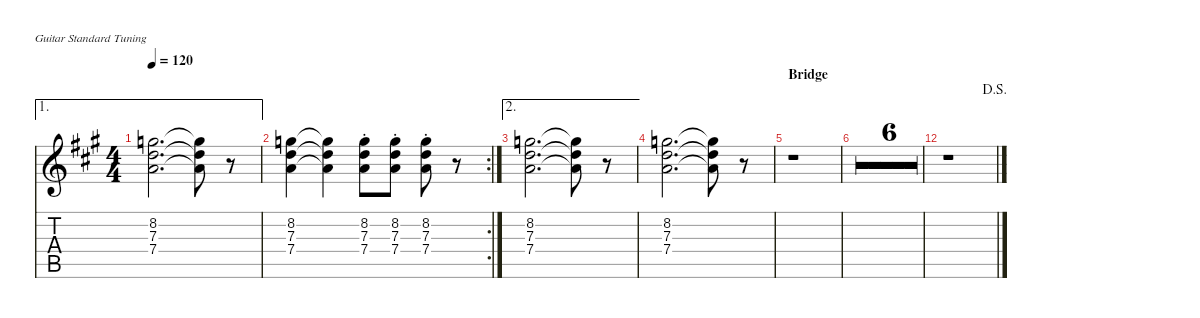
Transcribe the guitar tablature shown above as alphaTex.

\defaultSystemsLayout 4
\hideDynamics
\bracketExtendMode nobrackets
\singleTrackTrackNamePolicy hidden
\multiTrackTrackNamePolicy hidden
\otherSystemsTrackNameOrientation horizontal
\track ("Rhythm 2" "N-Gt") {multiBarRest instrument electricpiano1}
\staff {score tabs}
\tuning (E4 B3 G3 D3 A2 E2)
\displaytranspose 12
\ae 1
\ts (4 4)
\tempo 120
\clef g2
\ks a
(7.4{acc forcenatural} 7.3{acc forcenatural} 8.2{acc forcenatural}).2{d dy f beam Down} (7.4{t acc forcenatural} 8.2{t acc forcenatural} 7.3{t acc forcenatural}).8{beam Down} r.8{beam Down} |
\rc 2
(7.3{acc forcenatural} 7.4{acc forcenatural} 8.2{acc forcenatural}).4{beam Down} (8.2{t acc forcenatural} 7.3{t acc forcenatural} 7.4{t acc forcenatural}).4{beam Down} (7.4{acc forcenatural} 7.3{acc forcenatural} 8.2{st acc forcenatural}).8{beam Down} (7.4{acc forcenatural} 7.3{acc forcenatural} 8.2{st acc forcenatural}).8{beam Down} (7.4{acc forcenatural} 7.3{acc forcenatural} 8.2{st acc forcenatural}).8{beam Down} r.8{beam Down} |
\ae 2
(7.4{acc forcenatural} 7.3{acc forcenatural} 8.2{acc forcenatural}).2{d beam Down} (7.4{t acc forcenatural} 8.2{t acc forcenatural} 7.3{t acc forcenatural}).8{beam Down} r.8{beam Down} |
(7.4{acc forcenatural} 7.3{acc forcenatural} 8.2{acc forcenatural}).2{d beam Down} (7.4{t acc forcenatural} 8.2{t acc forcenatural} 7.3{t acc forcenatural}).8{beam Down} r.8{beam Down} |
\section ("" "Bridge")
r.1{beam Down} |
r.1{beam Down} |
r.1{beam Down} |
r.1{beam Down} |
r.1{beam Down} |
r.1{beam Down} |
r.1{beam Down} |
\jump dalsegno
r.1{beam Down}
